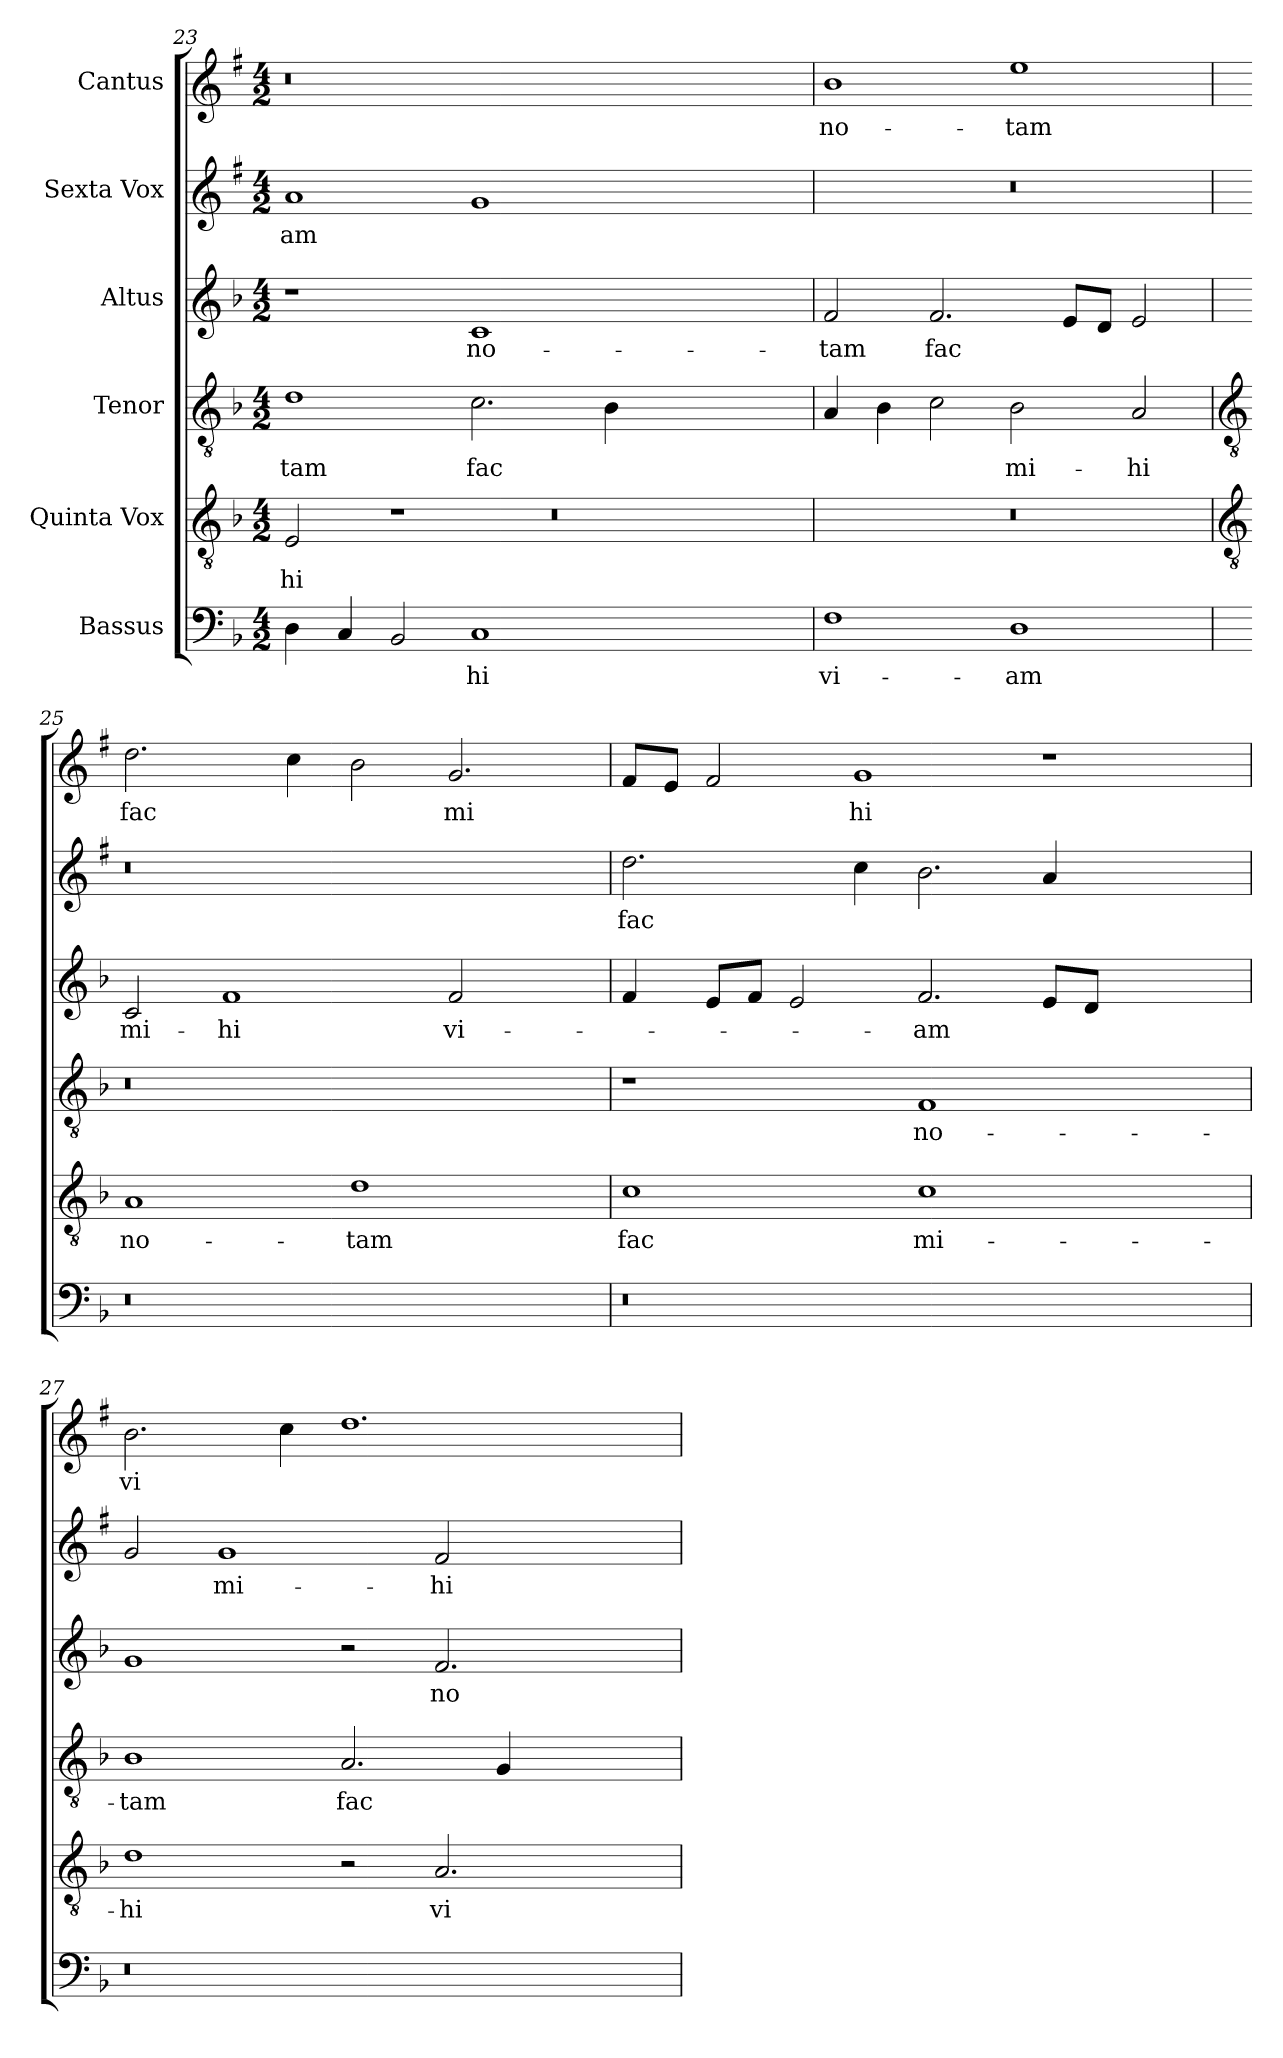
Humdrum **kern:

**kern	**text	**kern	**text	**kern	**text	**kern	**text	**kern	**text	**kern	**text
*part6	*part6	*part5	*part5	*part4	*part4	*part3	*part3	*part2	*part2	*part1	*part1
*staff6	*staff6	*staff5	*staff5	*staff4	*staff4	*staff3	*staff3	*staff2	*staff2	*staff1	*staff1
*I"Bassus	*	*I"Quinta Vox	*	*I"Tenor	*	*I"Altus	*	*I"Sexta Vox	*	*I"Cantus	*
*clefF4	*	*clefGv2	*	*clefGv2	*	*clefG2	*	*clefG2	*	*clefG2	*
*	*	*	*	*	*	*	*	*ITrd1c2	*	*ITrd1c2	*
*k[b-]	*	*k[b-]	*	*k[b-]	*	*k[b-]	*	*k[b-]	*	*k[b-]	*
*F:	*	*F:	*	*F:	*	*F:	*	*F:	*	*F:	*
*M4/2	*	*M4/2	*	*M4/2	*	*M4/2	*	*M4/2	*	*M4/2	*
=23A	=23A	=23A	=23A	=23A	=23A	=23A	=23A	=23A	=23A	=23A	=23A
!	!	!	!LO:LY:b	!	!LO:LY:b	!	!	!	!LO:LY:b	!	!
4D	.	2E	-hi	1d	-tam	1r	.	1g	-am	0r	.
4C	.	.	.	.	.	.	.	.	.	.	.
2BB-	.	1r	.	.	.	.	.	.	.	.	.
!	!LO:LY:b	!	!	!	!LO:LY:b	!	!LO:LY:b	!	!	!	!
1C	hi	.	.	2.c	fac	1c	no-	1f	.	.	.
.	.	0r	.	.	.	.	.	.	.	.	.
.	.	.	.	4B-	.	.	.	.	.	.	.
1.ryy	.	.	.	1.ryy	.	1.ryy	.	1.ryy	.	1.ryy	.
=24A	=24A	=24A	=24A	=24A	=24A	=24A	=24A	=24A	=24A	=24A	=24A
!	!LO:LY:b	!	!	!	!	!	!LO:LY:b	!	!	!	!LO:LY:b
1F	vi-	0r	.	4A	.	2f	-tam	0r	.	1a	no-
.	.	.	.	4B-	.	.	.	.	.	.	.
!	!	!	!	!	!	!	!LO:LY:b	!	!	!	!
.	.	.	.	2c	.	2.f	fac	.	.	.	.
!	!LO:LY:b	!	!	!	!LO:LY:b	!	!	!	!	!	!LO:LY:b
1D	-am	.	.	2B-	mi-	.	.	.	.	1dd	-tam
.	.	.	.	.	.	8eL	.	.	.	.	.
.	.	.	.	.	.	8dJ	.	.	.	.	.
!	!	!	!	!	!LO:LY:b	!	!	!	!	!	!
.	.	.	.	2A	-hi	2e	.	.	.	.	.
!!LO:LB:g=z
=25	=25	=25	=25	=25	=25	=25	=25	=25	=25	=25	=25
*	*	*clefGv2	*	*clefGv2	*	*	*	*	*	*	*
!	!	!	!LO:LY:b	!	!	!	!LO:LY:b	!	!	!	!LO:LY:b
0r	.	1A	no-	0r	.	2c	mi-	0r	.	2.cc	fac
!	!	!	!	!	!	!	!LO:LY:b	!	!	!	!
.	.	.	.	.	.	1f	-hi	.	.	.	.
.	.	.	.	.	.	.	.	.	.	4b-	.
!	!	!	!LO:LY:b	!	!	!	!	!	!	!	!
.	.	1d	-tam	.	.	.	.	.	.	2a	.
!	!	!	!	!	!	!	!LO:LY:b	!	!	!	!LO:LY:b
.	.	.	.	.	.	2f	vi-	.	.	2.f	mi
4ryy	.	4ryy	.	4ryy	.	4ryy	.	4ryy	.	.	.
!!LO:LB:g=z
=26A	=26A	=26A	=26A	=26A	=26A	=26A	=26A	=26A	=26A	=26A	=26A
!	!	!	!LO:LY:b	!	!	!	!	!	!LO:LY:b	!	!
0r	.	1c	fac	1r	.	4f	.	2.cc	fac	8eL	.
.	.	.	.	.	.	.	.	.	.	8dJ	.
.	.	.	.	.	.	8eL	.	.	.	2e	.
.	.	.	.	.	.	8fJ	.	.	.	.	.
.	.	.	.	.	.	2e	.	.	.	.	.
!	!	!	!	!	!	!	!	!	!	!	!LO:LY:b
.	.	.	.	.	.	.	.	4b-	.	1f	hi
!	!	!	!LO:LY:b	!	!LO:LY:b	!	!LO:LY:b	!	!	!	!
.	.	1c	mi-	1F	no-	2.f	-am	2.a	.	.	.
.	.	.	.	.	.	8eL	.	4g	.	1r	.
.	.	.	.	.	.	8dJ	.	.	.	.	.
2.ryy	.	2.ryy	.	2.ryy	.	2.ryy	.	2.ryy	.	.	.
=27A	=27A	=27A	=27A	=27A	=27A	=27A	=27A	=27A	=27A	=27A	=27A
!	!	!	!LO:LY:b	!	!LO:LY:b	!	!	!	!	!	!LO:LY:b
0r	.	1d	-hi	1B-	-tam	1g	.	2f	.	2.a	vi
!	!	!	!	!	!	!	!	!	!LO:LY:b	!	!
.	.	.	.	.	.	.	.	1f	mi-	.	.
.	.	.	.	.	.	.	.	.	.	4b-	.
!	!	!	!	!	!LO:LY:b	!	!	!	!	!	!
.	.	2r	.	2.A	fac	2r	.	.	.	1.cc	.
!	!	!	!LO:LY:b	!	!	!	!LO:LY:b	!	!LO:LY:b	!	!
.	.	2.A	vi-	.	.	2.f	no	2e	-hi	.	.
.	.	.	.	4G	.	.	.	.	.	.	.
2ryy	.	.	.	2ryy	.	.	.	2ryy	.	.	.
.	.	4ryy	.	.	.	4ryy	.	.	.	.	.
=	=	=	=	=	=	=	=	=	=	=	=
*-	*-	*-	*-	*-	*-	*-	*-	*-	*-	*-	*-
